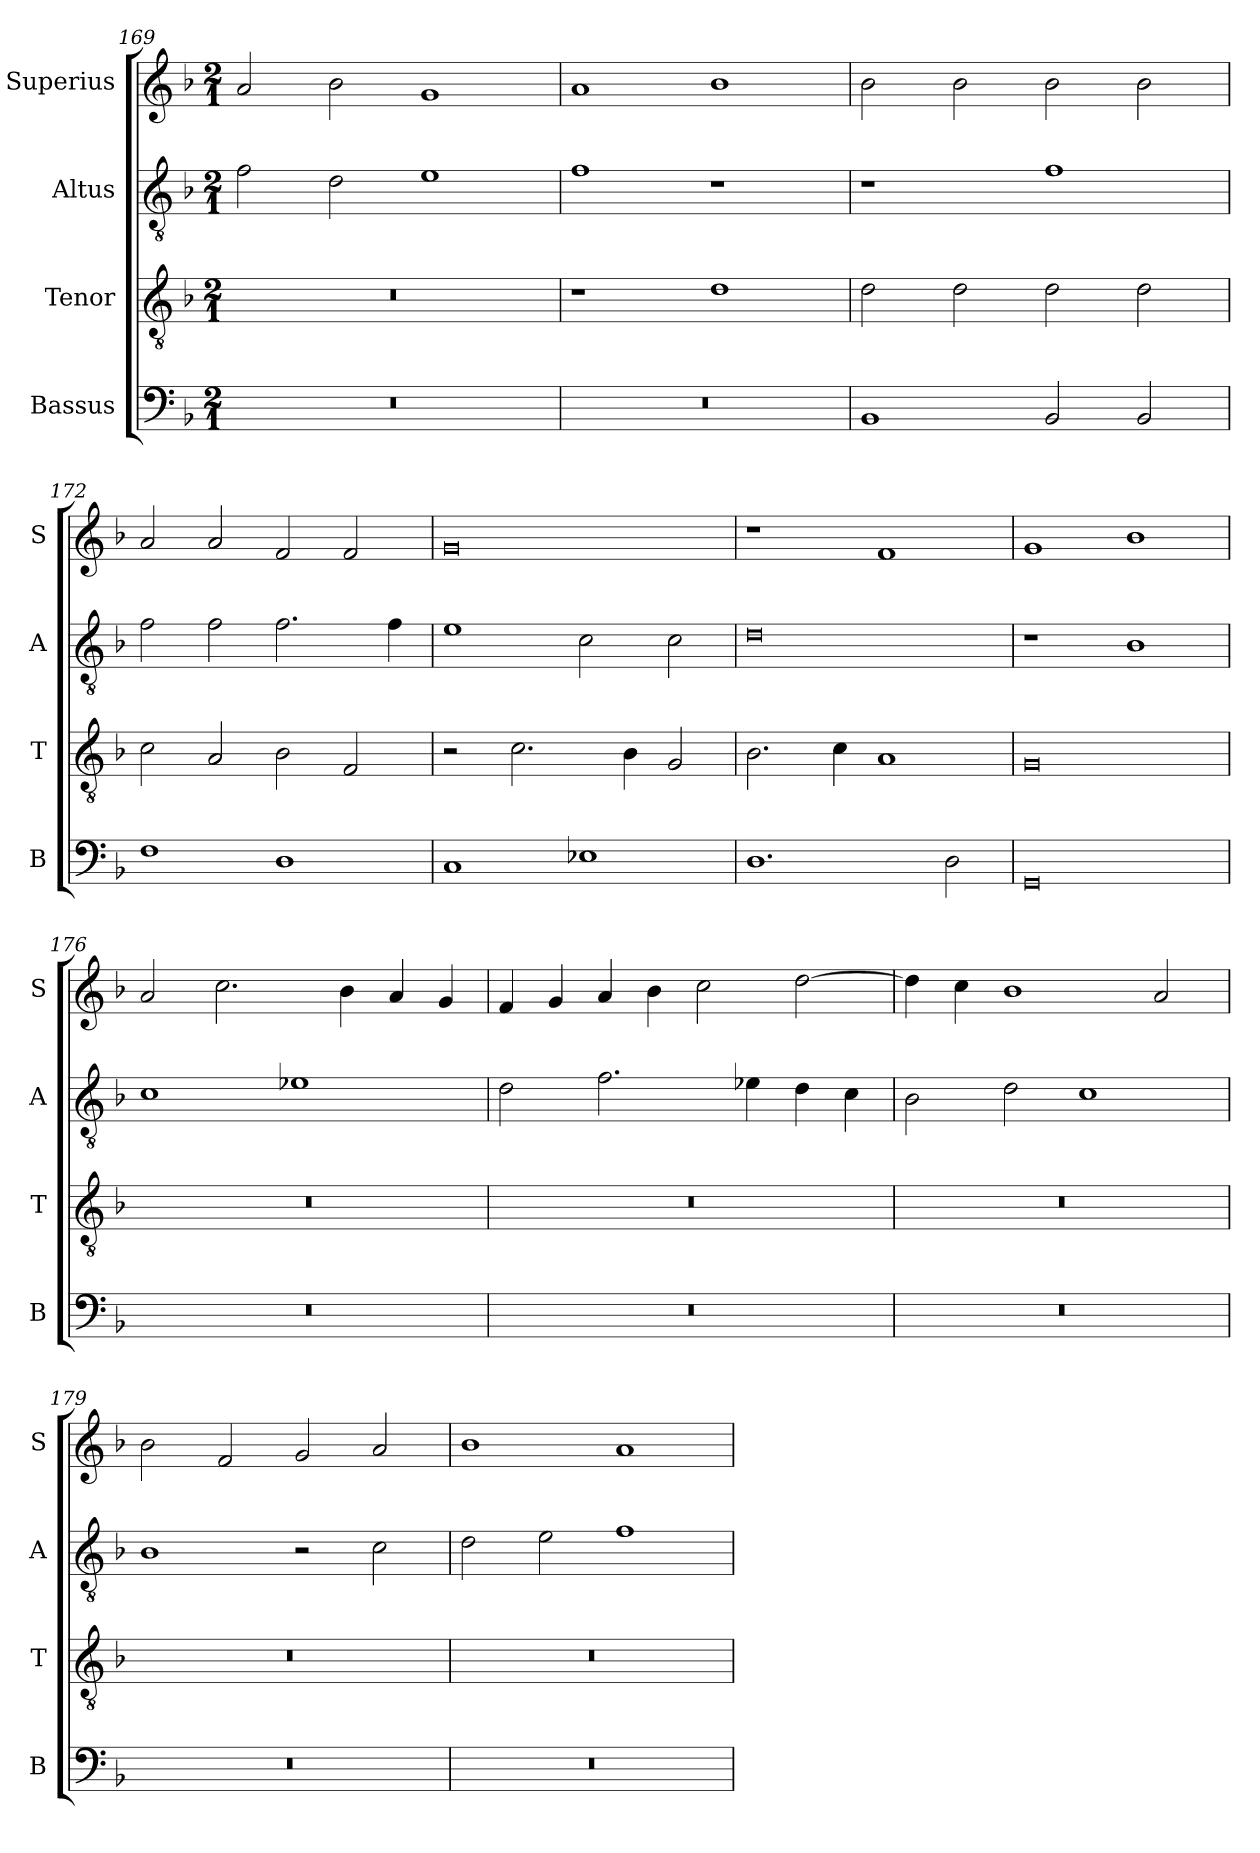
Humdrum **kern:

**kern	**kern	**kern	**kern
*part4	*part3	*part2	*part1
*staff4	*staff3	*staff2	*staff1
*I"Bassus	*I"Tenor	*I"Altus	*I"Superius
*I'B	*I'T	*I'A	*I'S
*clefF4	*clefGv2	*clefGv2	*clefG2
*k[b-]	*k[b-]	*k[b-]	*k[b-]
*M2/1	*M2/1	*M2/1	*M2/1
=169	=169	=169	=169
0r	0r	2f\	2a/
.	.	2d\	2b-\
.	.	1e	1g
=170	=170	=170	=170
0r	1r	1f	1a
.	1d	1r	1b-
=171	=171	=171	=171
1BB-	2d\	1r	2b-\
.	2d\	.	2b-\
2BB-/	2d\	1f	2b-\
2BB-/	2d\	.	2b-\
=172	=172	=172	=172
1F	2c\	2f\	2a/
.	2A/	2f\	2a/
1D	2B-\	2.f\	2f/
.	2F/	.	2f/
.	.	4f\	.
=173	=173	=173	=173
1C	2r	1e	0g
.	2.c\	.	.
1E-X	.	2c\	.
.	4B-\	.	.
.	2G/	2c\	.
=174	=174	=174	=174
1.D	2.B-\	0d	1r
.	4c\	.	.
.	1A	.	1f
2D\	.	.	.
=175	=175	=175	=175
0GG	0G	1r	1g
.	.	1B-	1b-
=176	=176	=176	=176
0r	0r	1c	2a/
.	.	.	2.cc\
.	.	1e-X	.
.	.	.	4b-\
.	.	.	4a/
.	.	.	4g/
=177	=177	=177	=177
0r	0r	2d\	4f/
.	.	.	4g/
.	.	2.f\	4a/
.	.	.	4b-\
.	.	.	2cc\
.	.	4e-X\	.
.	.	4d\	[2dd\
.	.	4c\	.
=178	=178	=178	=178
0r	0r	2B-\	4dd\]
.	.	.	4cc\
.	.	2d\	1b-
.	.	1c	.
.	.	.	2a/
=179	=179	=179	=179
0r	0r	1B-	2b-\
.	.	.	2f/
.	.	2r	2g/
.	.	2c\	2a/
=180	=180	=180	=180
0r	0r	2d\	1b-
.	.	2e\	.
.	.	1f	1a
=	=	=	=
*-	*-	*-	*-
